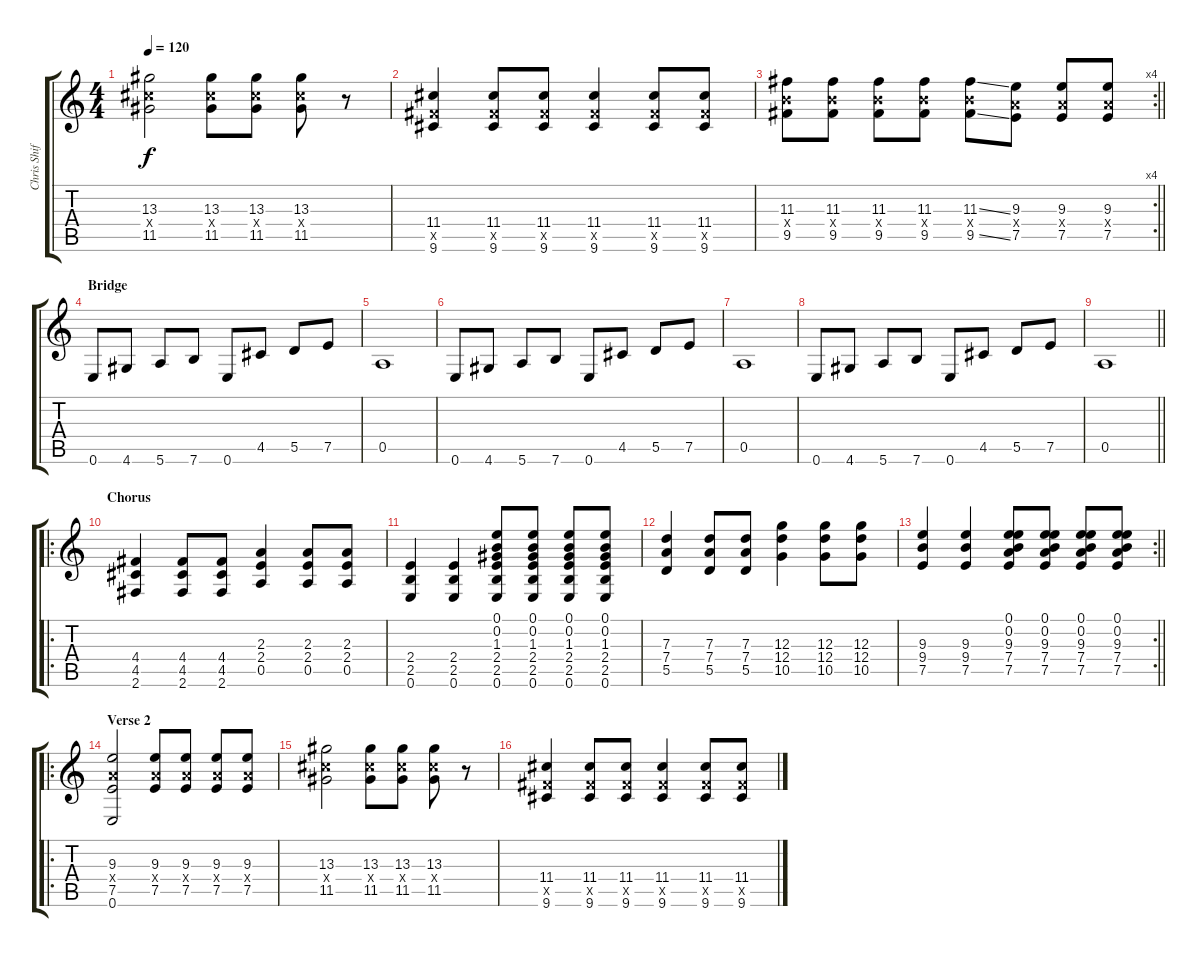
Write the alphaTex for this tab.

\track ("Chris Shiflett (Lead)" "Chris Shif") {instrument distortionguitar}
\staff {score tabs}
\tuning (E4 B3 G3 D3 A2 E2) {hide}
\ts (4 4)
\tempo 120
\clef g2
\ks c
(13.3 11.4{x} 11.5).2{dy f} (13.3 11.4{x} 11.5).8 (13.3 11.4{x} 11.5).8 (13.3 11.4{x} 11.5).8 r.8 |
(11.4 9.5{x} 9.6).4 (11.4 9.5{x} 9.6).8 (11.4 9.5{x} 9.6).8 (11.4 9.5{x} 9.6).4 (11.4 9.5{x} 9.6).8 (11.4 9.5{x} 9.6).8 |
\rc 4
\barLineRight lightlight
(11.3 9.4{x} 9.5).8 (11.3 9.4{x} 9.5).8 (11.3 9.4{x} 9.5).8 (11.3 9.4{x} 9.5).8 (11.3{ss} 9.4{x} 9.5{ss}).8 (9.3 7.4{x} 7.5).8 (9.3 7.4{x} 7.5).8 (9.3 7.4{x} 7.5).8 |
\section ("" "Bridge")
0.6.8 4.6.8 5.6.8 7.6.8 0.6.8 4.5.8 5.5.8 7.5.8 |
0.5.1 |
0.6.8 4.6.8 5.6.8 7.6.8 0.6.8 4.5.8 5.5.8 7.5.8 |
0.5.1 |
0.6.8 4.6.8 5.6.8 7.6.8 0.6.8 4.5.8 5.5.8 7.5.8 |
\barLineRight lightlight
0.5.1 |
\ro
\section ("" "Chorus")
(4.4 4.5 2.6).4 (4.4 4.5 2.6).8 (4.4 4.5 2.6).8 (2.3 2.4 0.5).4 (2.3 2.4 0.5).8 (2.3 2.4 0.5).8 |
(2.4 2.5 0.6).4 (2.4 2.5 0.6).4 (0.1 0.2 1.3 2.4 2.5 0.6).8 (0.1 0.2 1.3 2.4 2.5 0.6).8 (0.1 0.2 1.3 2.4 2.5 0.6).8 (0.1 0.2 1.3 2.4 2.5 0.6).8 |
(7.3 7.4 5.5).4 (7.3 7.4 5.5).8 (7.3 7.4 5.5).8 (12.3 12.4 10.5).4 (12.3 12.4 10.5).8 (12.3 12.4 10.5).8 |
\rc 2
\barLineRight lightlight
(9.3 9.4 7.5).4 (9.3 9.4 7.5).4 (0.1 0.2 9.3 7.4 7.5).8 (0.1 0.2 9.3 7.4 7.5).8 (0.1 0.2 9.3 7.4 7.5).8 (0.1 0.2 9.3 7.4 7.5).8 |
\ro
\section ("" "Verse 2")
(9.3 7.4{x} 7.5 0.6).2 (9.3 7.4{x} 7.5).8 (9.3 7.4{x} 7.5).8 (9.3 7.4{x} 7.5).8 (9.3 7.4{x} 7.5).8 |
(13.3 11.4{x} 11.5).2 (13.3 11.4{x} 11.5).8 (13.3 11.4{x} 11.5).8 (13.3 11.4{x} 11.5).8 r.8 |
(11.4 9.5{x} 9.6).4 (11.4 9.5{x} 9.6).8 (11.4 9.5{x} 9.6).8 (11.4 9.5{x} 9.6).4 (11.4 9.5{x} 9.6).8 (11.4 9.5{x} 9.6).8
